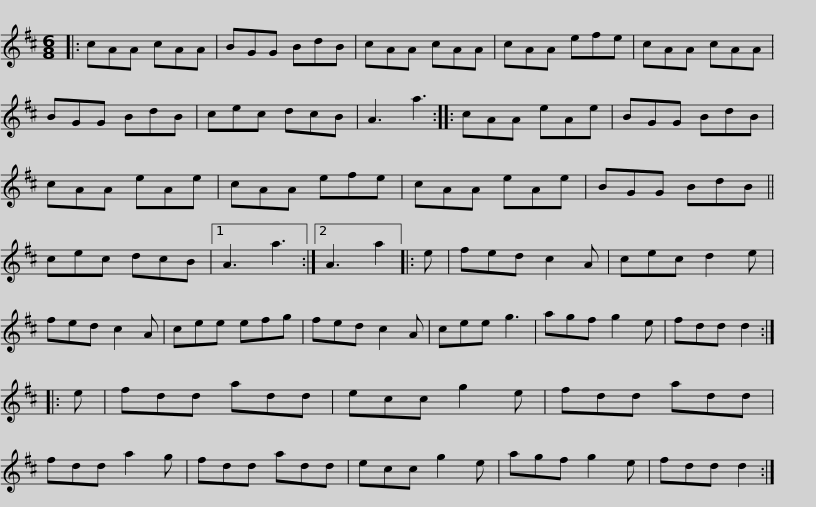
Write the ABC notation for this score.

X:1
L:1/8
M:6/8
I:linebreak $
K:D
V:1 treble
V:1
|: cAA cAA | BGG BdB | cAA cAA | cAA efe | cAA cAA | %5
 BGG BdB | cec dcB |$ A3 a3 :: cAA eAe | BGG BdB | %10
 cAA eAe | cAA efe | cAA eAe | BGG BdB ||$ cec dcB |1 %15
 A3 a3 :|2 A3 a2 |: e | fed c2 A | cec d2 e | %20
 fed c2 A | cee efg | fed c2 A |$ cee g3 | agf g2 e | %25
 fdd d2 :: e | fdd add | ecc g2 e | fdd add | %30
 fdd a2 g | fdd add |$ ecc g2 e | agf g2 e | fdd d2 :| %35
